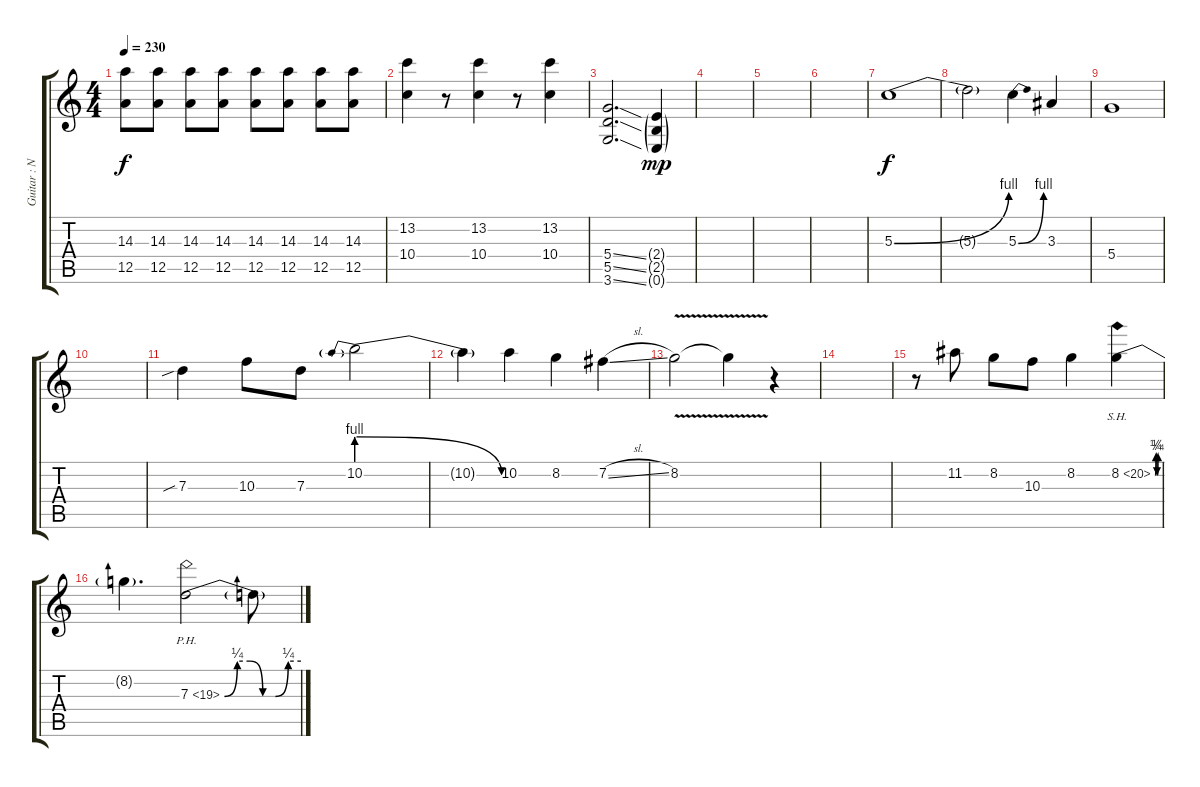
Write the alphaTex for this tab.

\track ("Guitar : Nakano Azusa - Nyan" "Guitar : N") {instrument overdrivenguitar}
\staff {score tabs}
\tuning (E4 B3 G3 D3 A2 E2) {hide}
\ts (4 4)
\tempo 230
\clef g2
\ks c
(14.3 12.5).8{dy f} (14.3 12.5).8 (14.3 12.5).8 (14.3 12.5).8 (14.3 12.5).8 (14.3 12.5).8 (14.3 12.5).8 (14.3 12.5).8 |
(13.2 10.4).4 r.8 (13.2 10.4).4 r.8 (13.2 10.4).4 |
(5.4{ss} 5.5{ss} 3.6{ss}).2{d} (2.4{g} 2.5{g} 0.6{g}).4{dy mp} |
|
|
|
5.3{be (bend 0 0 60 4)}.1{dy f volume 16 balance 8} |
5.3{t}.2 5.3{be (bend 0 0 60 4)}.4 3.3.4 |
5.4.1 |
|
7.3{sib}.4 10.3.8 7.3.8 10.2{be (prebendrelease 0 4 60 0)}.2 |
10.2{t}.4 10.2.4 8.2.4 7.2{sl}.4 |
8.2{v}.2 8.2{t}.4 r.4 |
|
r.8 11.2.8 8.2.8 10.3.8 8.2.4 8.2{be (custom 0 0 10 1 20 1 30 0 40 0 50 1 60 1) sh 12}.4 |
8.2{t}.4{d} 7.3{be (custom 0 0 10 1 20 1 30 0 40 0 50 1 60 1) ph 12}.2 7.3{t}.8
